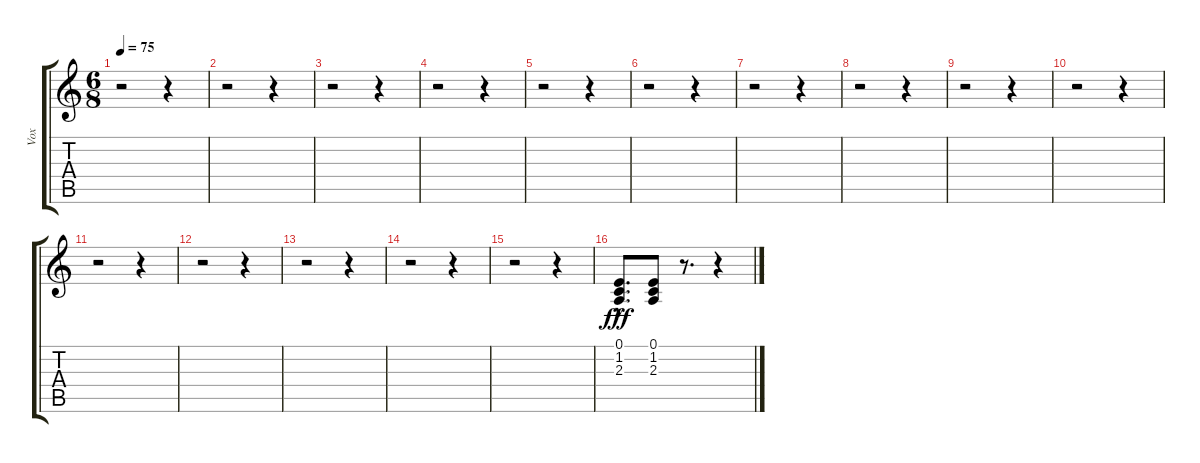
\track ("Vox" "Vox") {instrument pad7halo}
\staff {score tabs}
\tuning (E4 B3 G3 D3 A2 E2) {hide}
\ts (6 8)
\tempo 75
\clef g2
\ks c
r.2{dy fff instrument pad7halo} r.4 |
r.2 r.4 |
r.2 r.4 |
r.2 r.4 |
r.2 r.4 |
r.2 r.4 |
r.2 r.4 |
r.2 r.4 |
r.2 r.4 |
r.2 r.4 |
r.2 r.4 |
r.2 r.4 |
r.2 r.4 |
r.2 r.4 |
r.2 r.4 |
(0.1{hac} 1.2{hac} 2.3{hac}).8{d} (0.1 1.2 2.3).8 r.8{d} r.4
